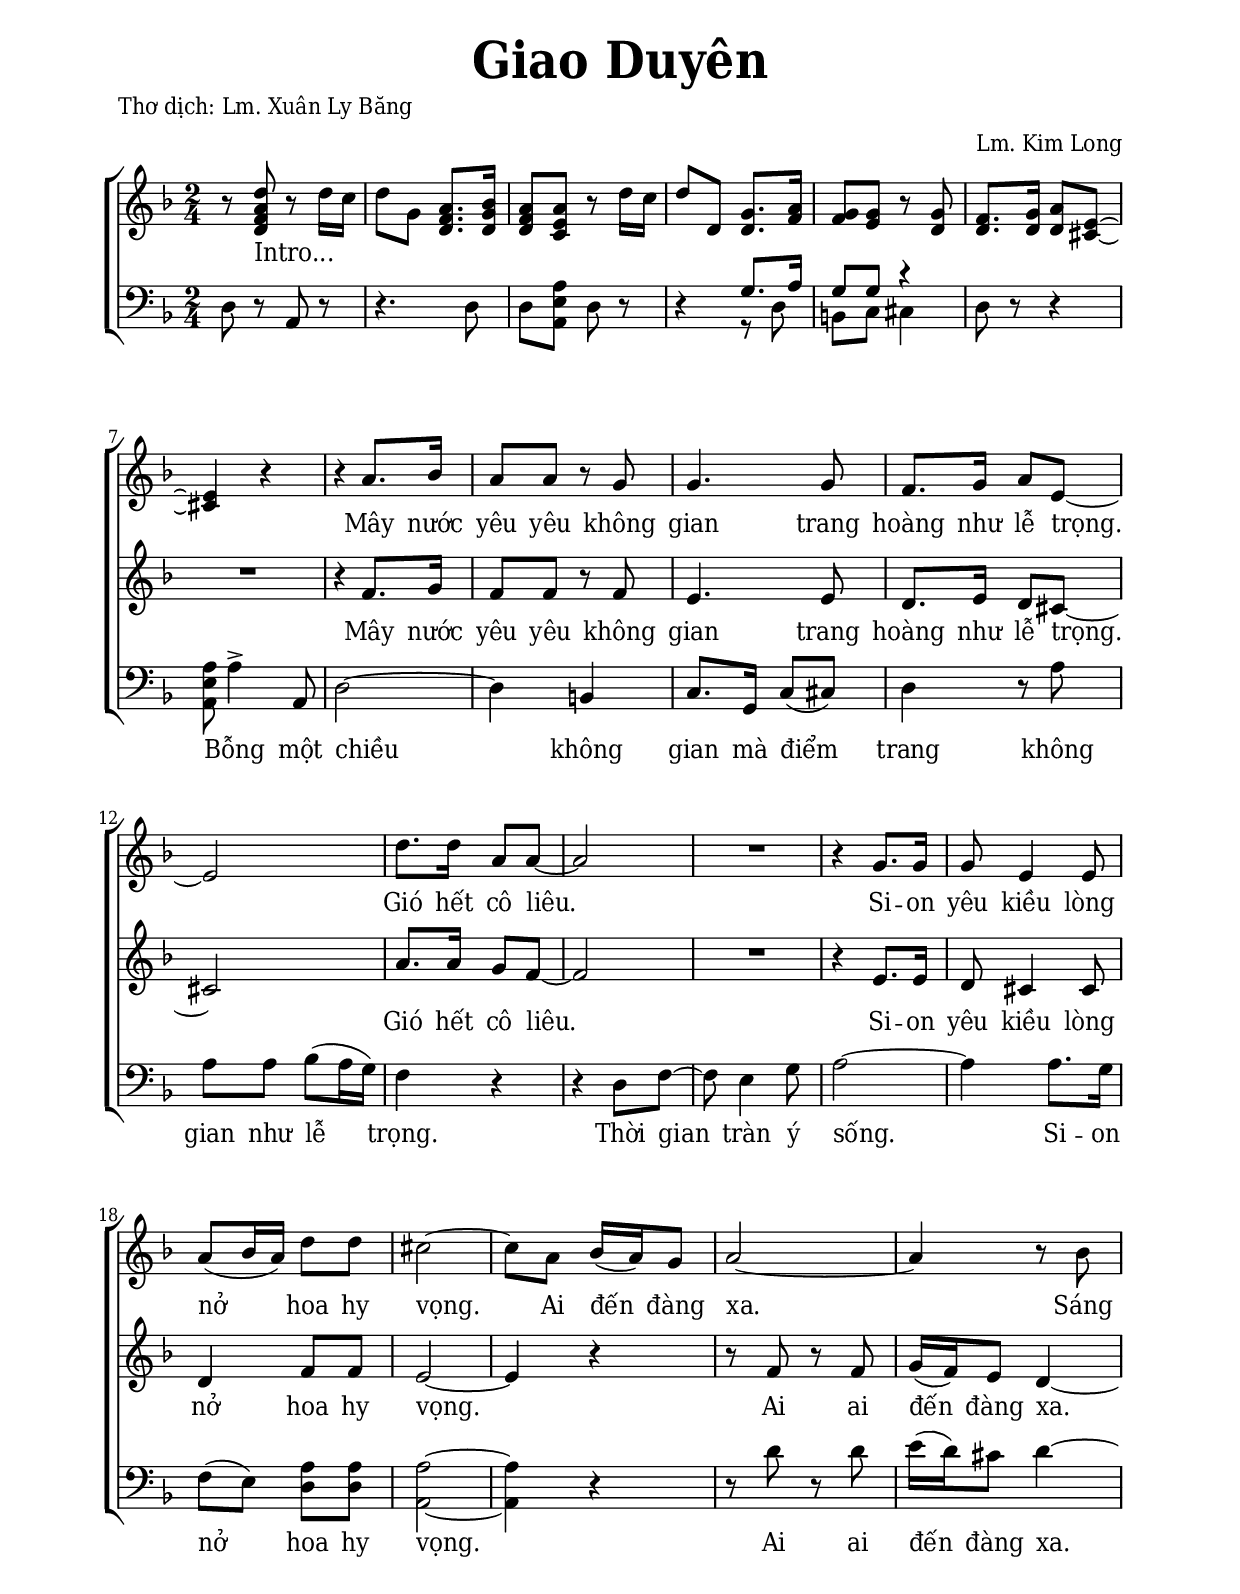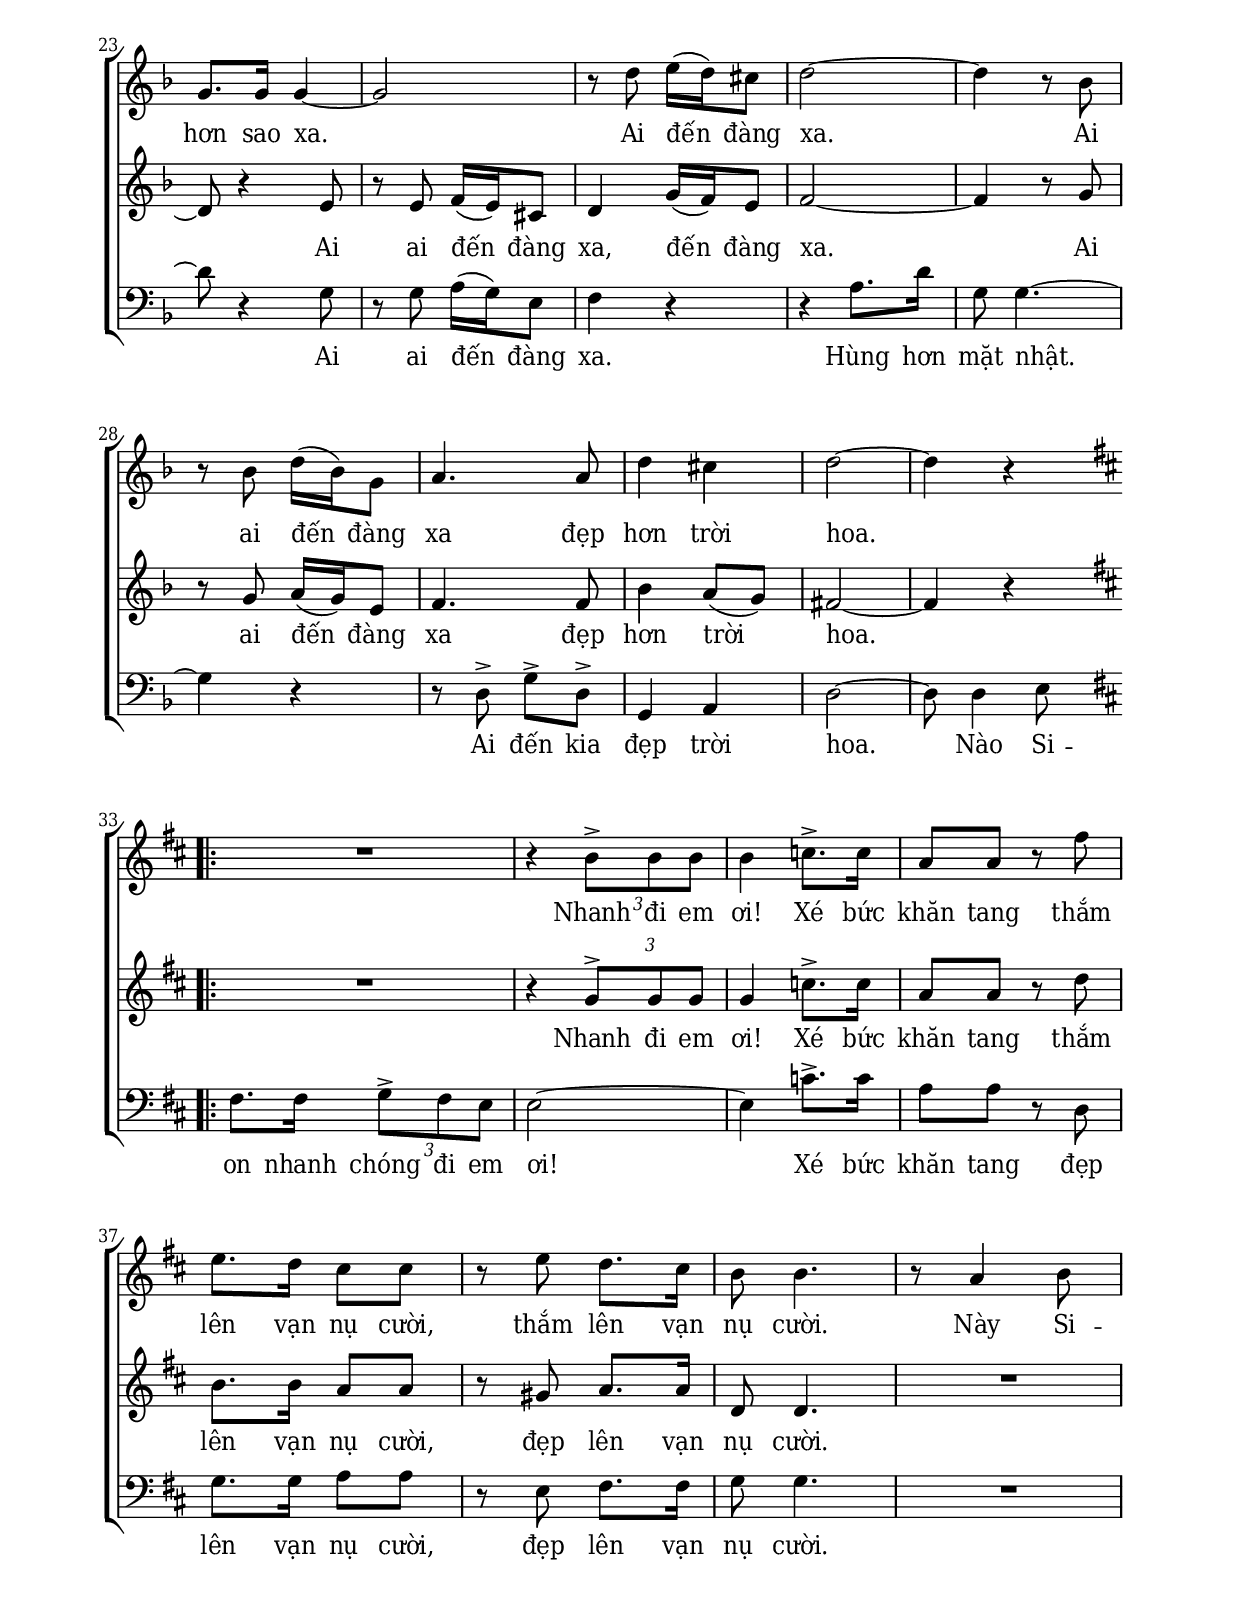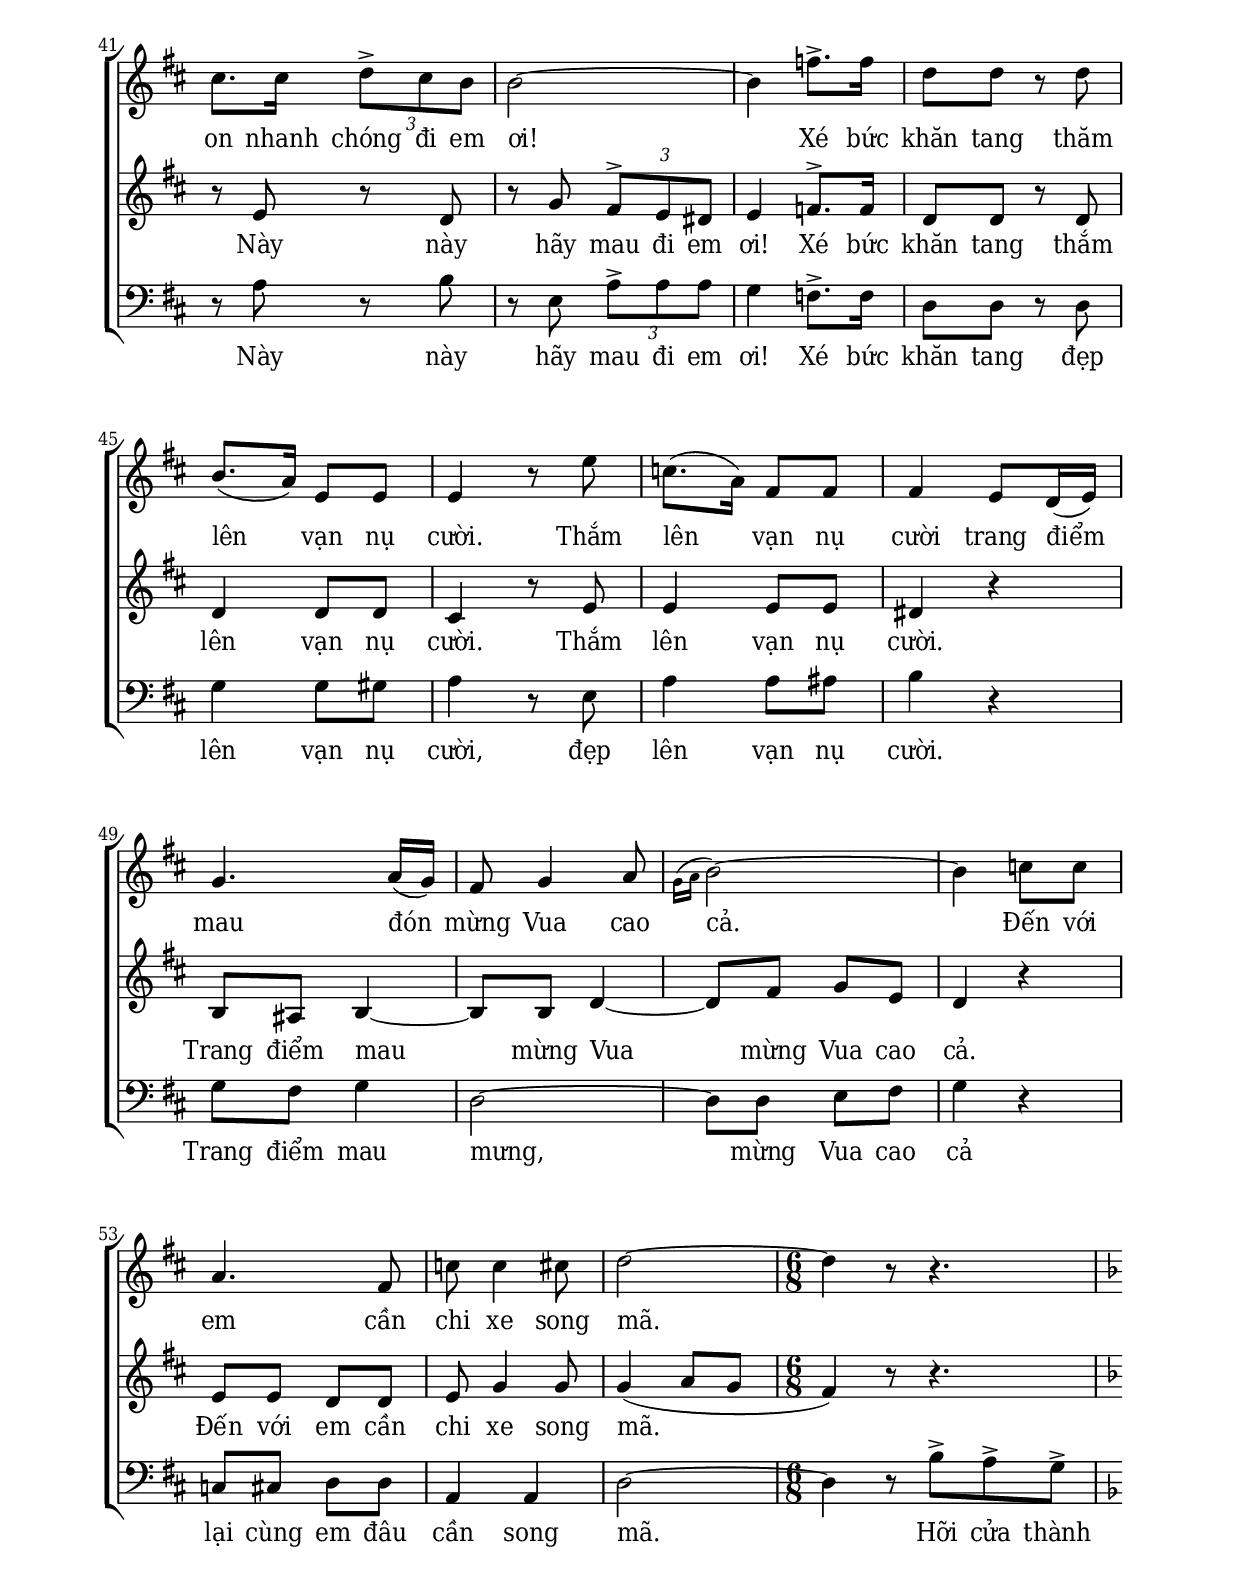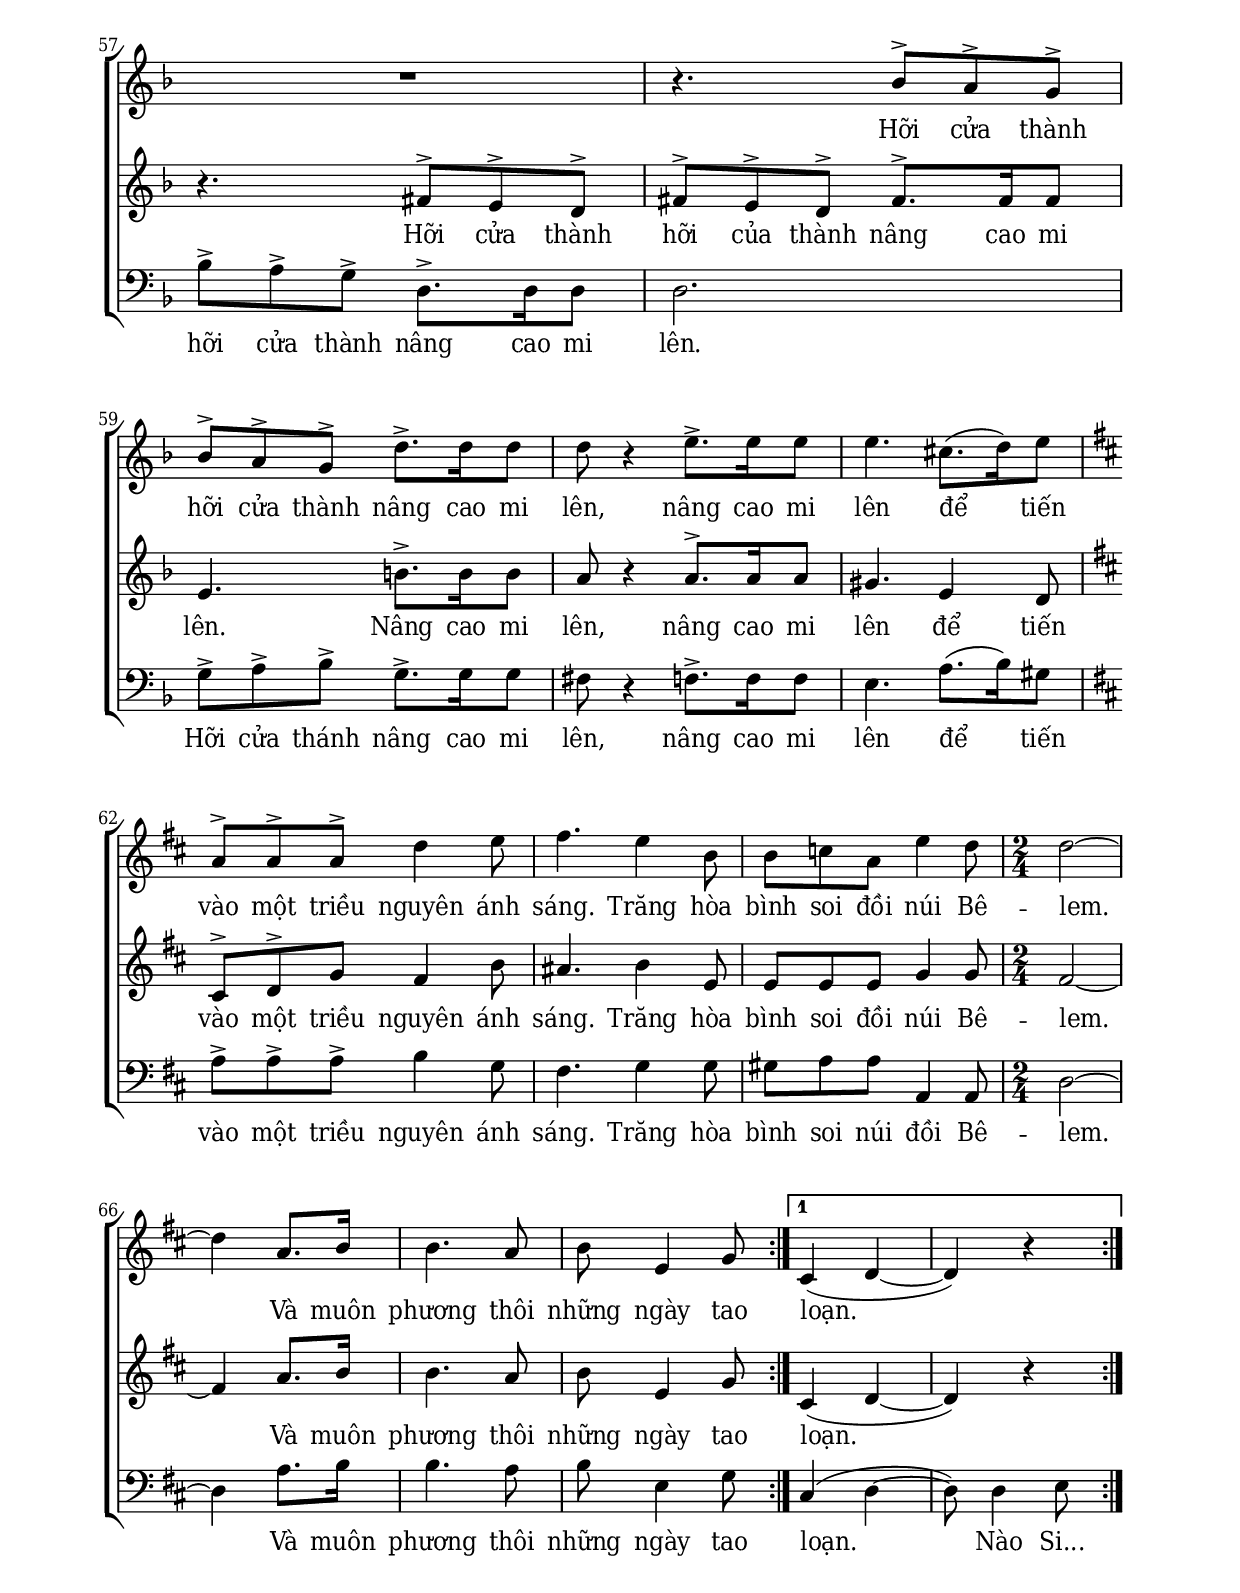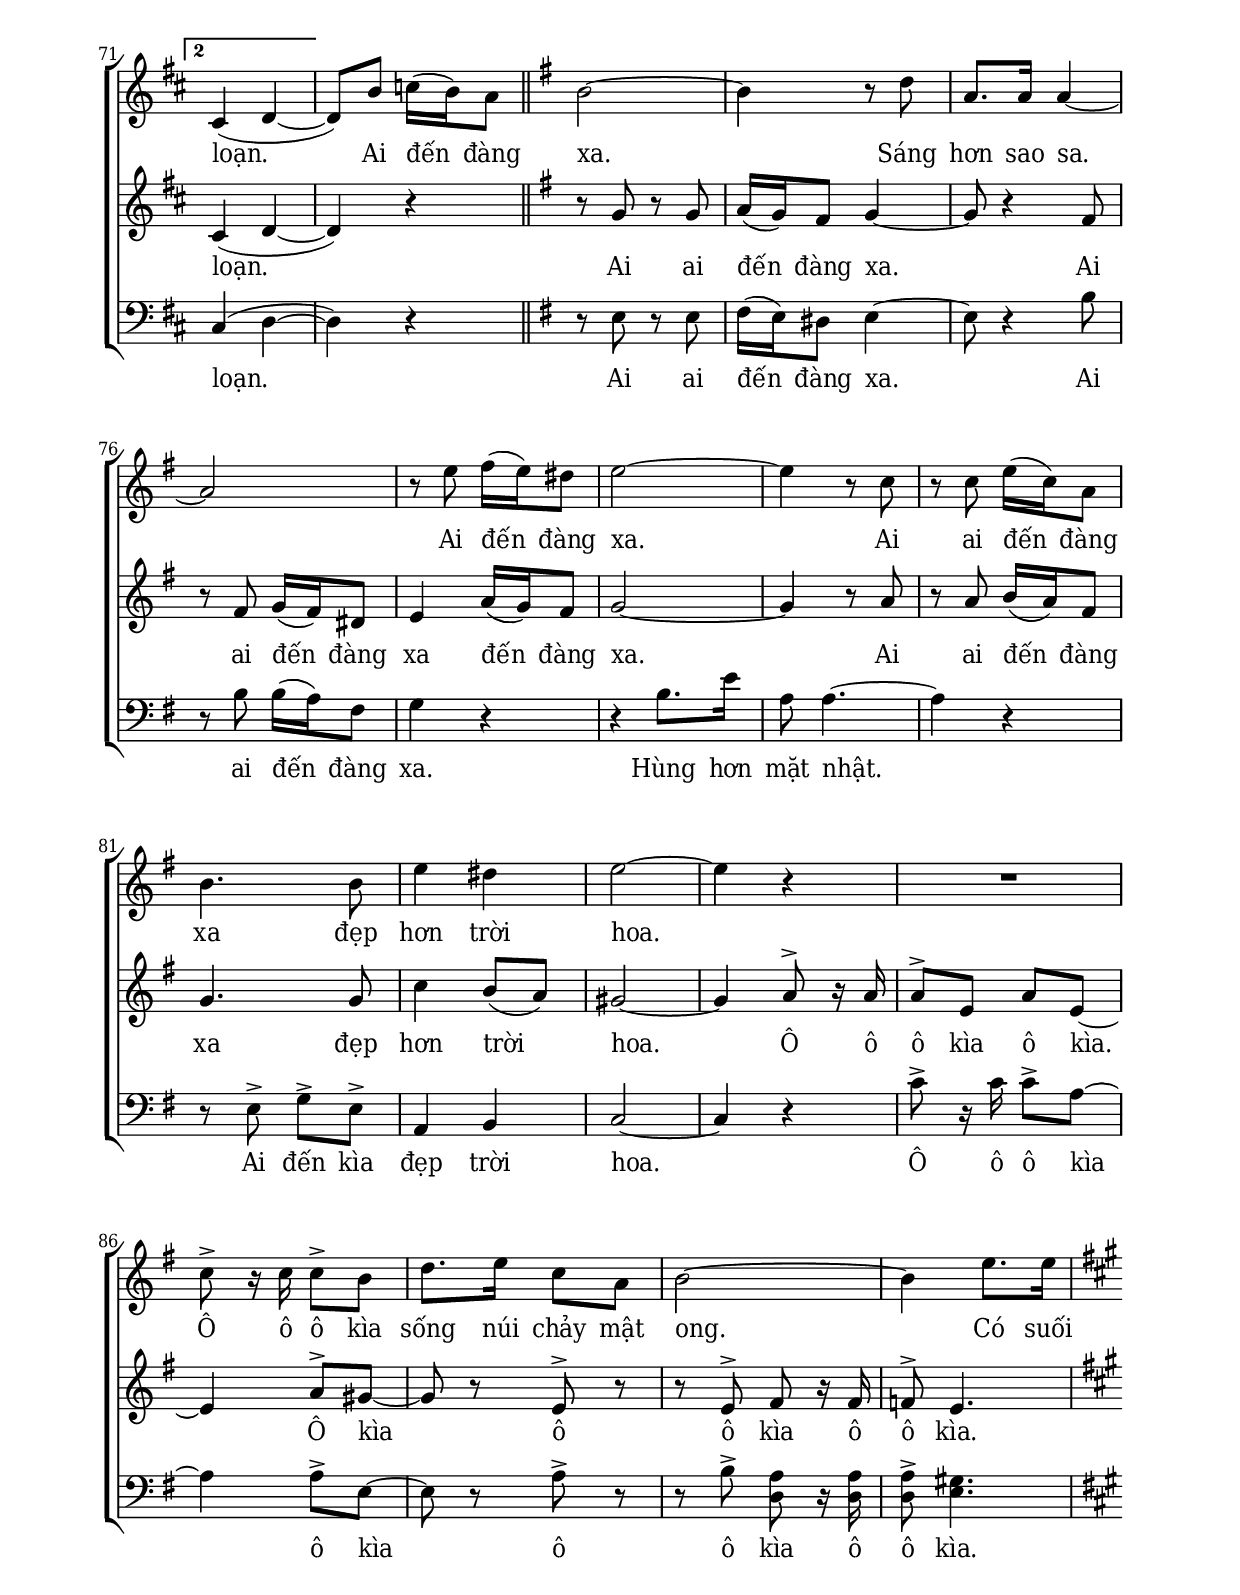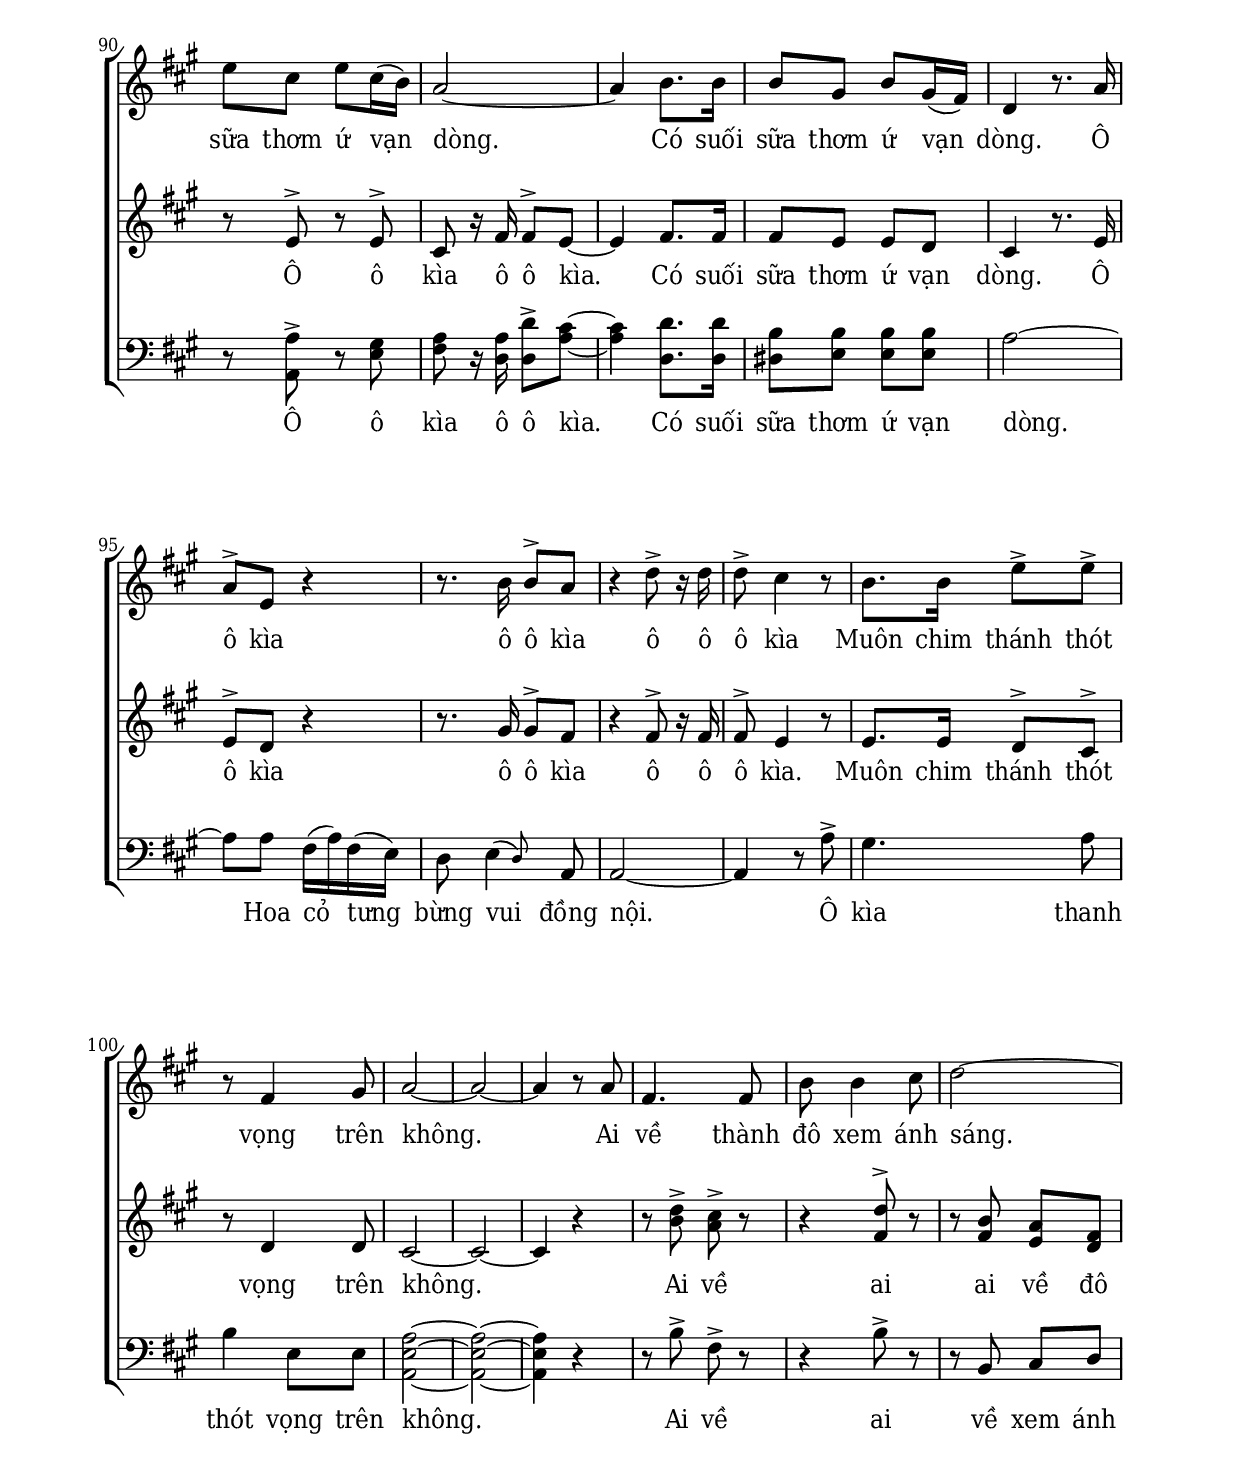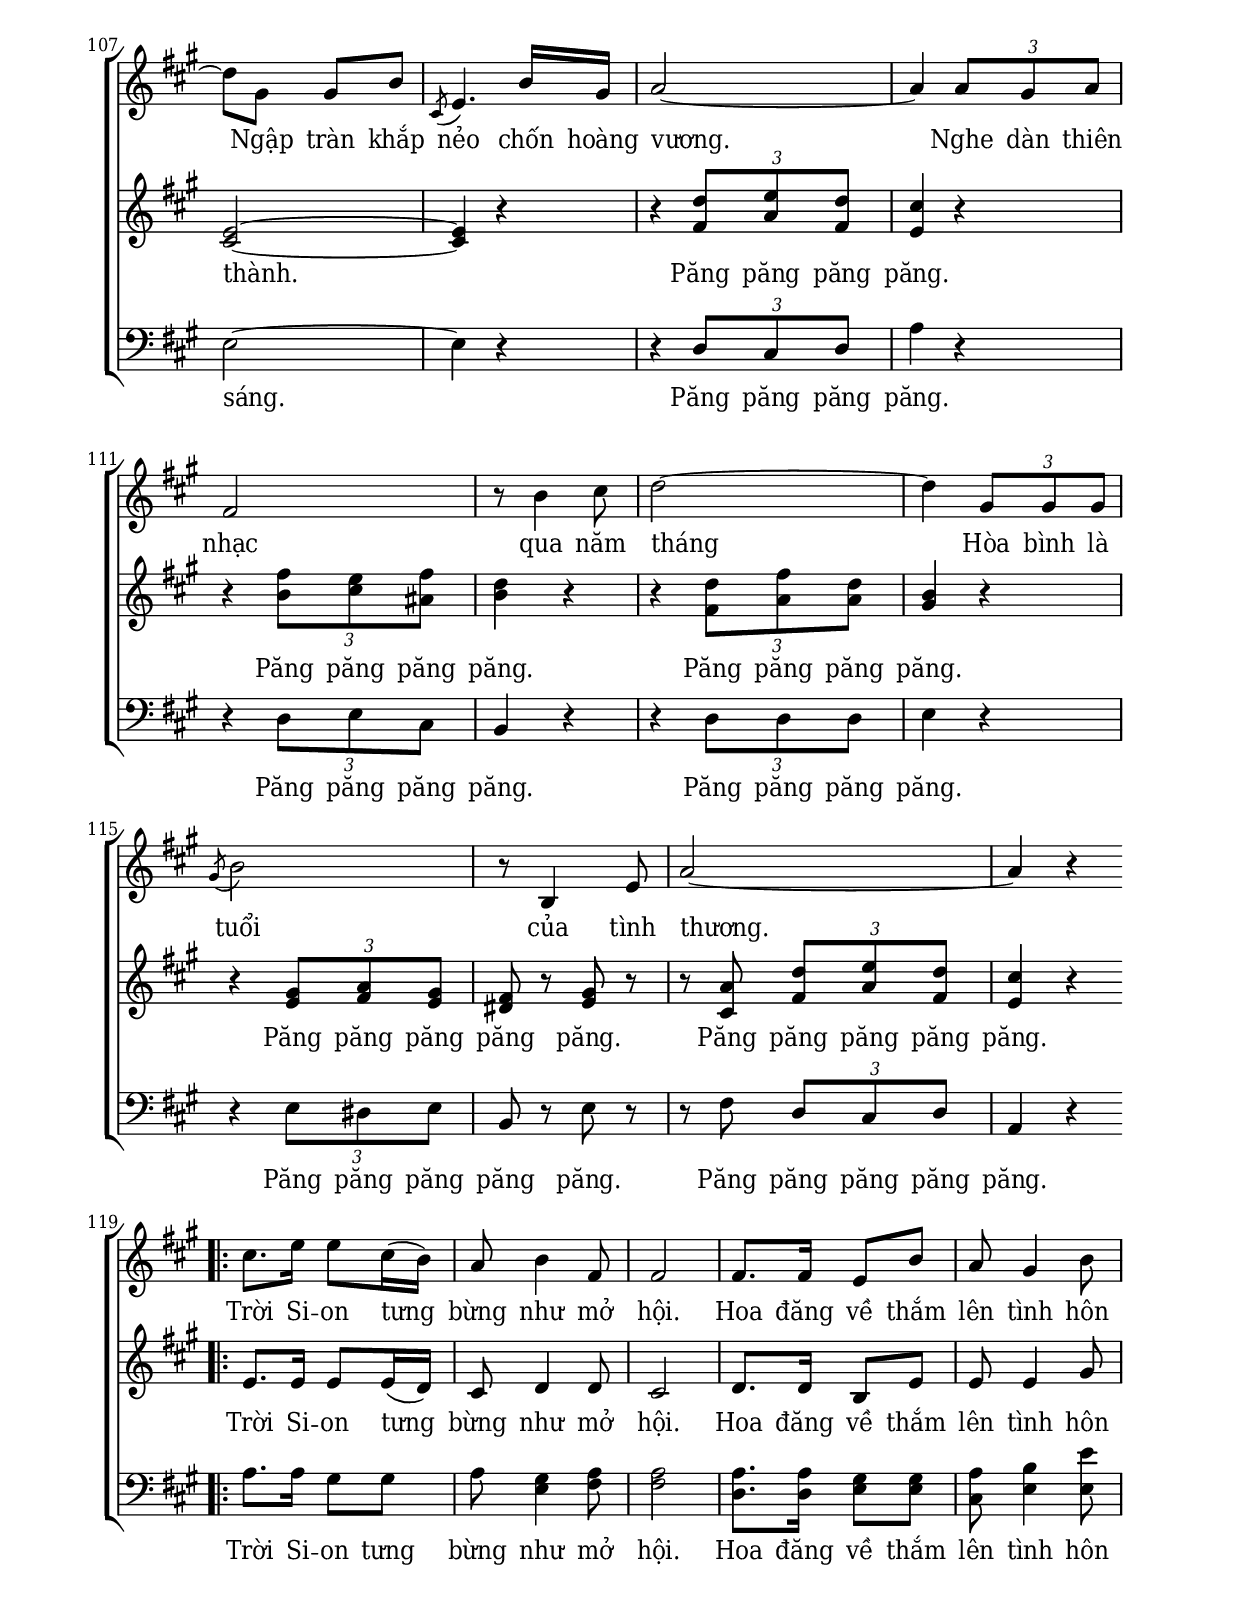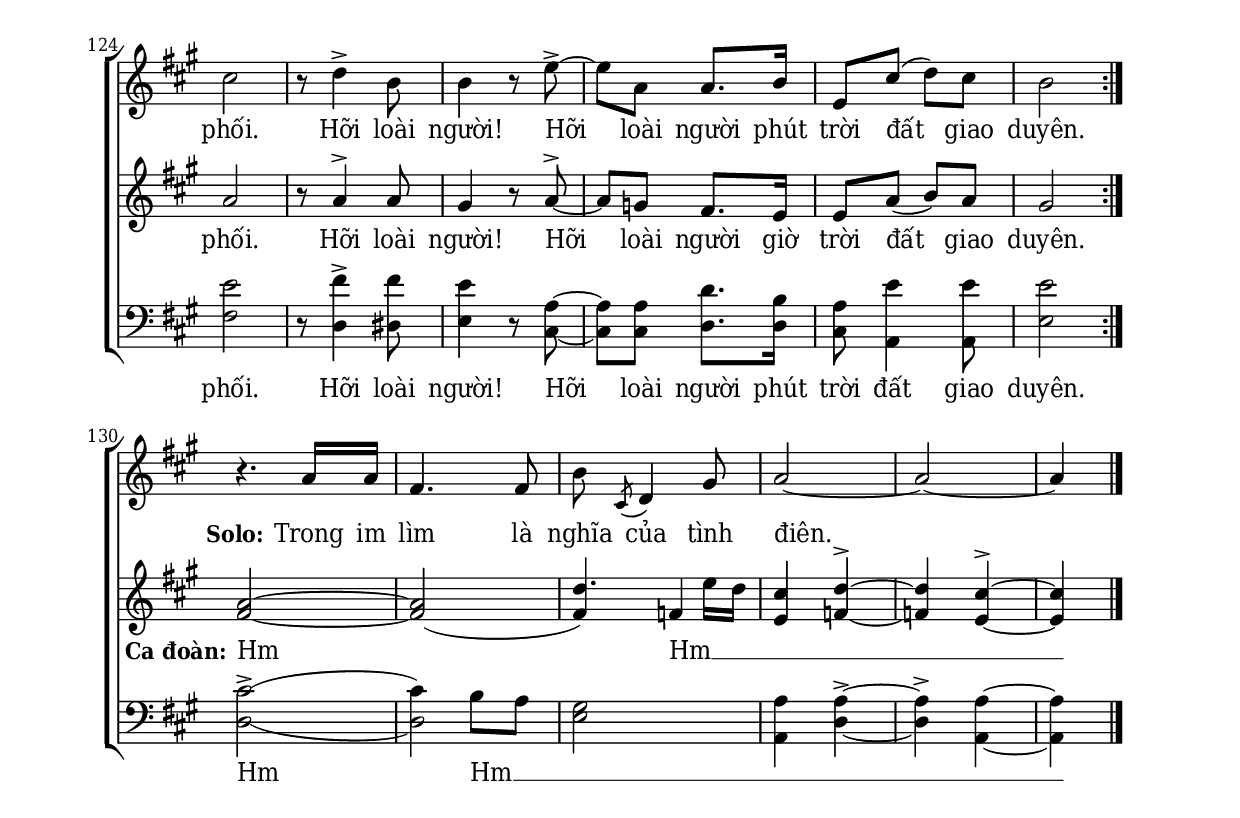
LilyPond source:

% Cài đặt chung\
\version "2.22.1"
\include "english.ly"

\header {
  title = \markup { \fontsize #3 "Giao Duyên" }
  composer = " "
  poet = "Thơ dịch: Lm. Xuân Ly Băng"
  arranger = "Lm. Kim Long"
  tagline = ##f
}

nhacPhienKhucSop = \relative c'' {
  \set Staff.printKeyCancellation = ##f
  \key f \major \time 2/4
  \set Timing.beamExceptions = #'()
  \set Timing.baseMoment = #(ly:make-moment 1/4)
  \set Timing.beatStructure = #'(1 1)
  
  r8 <d a f d>8 r d16 c |
  d8 g, <a f d>8. <bf g d>16 |
  <a f d>8 <a e c> r d16 c |
  d8 d, <g d>8. <a f>16 |
  <g f>8 <g e> r <g d> |
  <f d>8. <g d>16 <a d,>8 <e cs> ~ | \break
  <e cs>4 r4 |
  r a8. bf16 |
  a8 a r g |
  g4. g8 |
  f8. g16 a8 e ~ |
  e2 |
  d'8. d16 a8 a ~ |
  a2 |
  R2
  r4 g8. g16 |
  g8 e4 e8 |
  a8 (bf16 a) d8 d |
  cs2 ~ |
  cs8 a bf16 (a) g8 |
  a2 ~ |
  a4 r8 bf |
  g8. g16 g4 ~ |
  g2 |
  r8 d' e16 (d) cs8 |
  d2 ~ |
  d4 r8 bf |
  r8 bf d16 (bf) g8 |
  a4. a8 |
  d4 cs |
  d2 ~ |
  d4 r \break
  \bar ".|:"
  
  \key d \major
  R2
  r4 \tuplet 3/2 { b8 ^> b b } |
  b4 c!8. ^> c16 |
  a8 a r fs' |
  e8. d16 cs8 cs |
  r e d8. cs16 |
  b8 b4. |
  r8 a4 b8 |
  cs8. cs16 \tuplet 3/2 { d8 ^> cs b } |
  b2 ~ |
  b4 f'!8. ^> f16 |
  d8 d r d |
  b8. (a16) e8 e |
  e4 r8 e' |
  c!8. (a16) fs8 fs |
  fs4 e8 d16 (e) |
  g4. a16 (g) |
  fs8 g4 a8 |
  \slashedGrace { \stemDown g16 ^(a } b2 ~) \stemNeutral |
  b4 c!8 c |
  a4. fs8 |
  c'! c4 cs8 |
  d2 ~ |
  
  \time 6/8
  d4 r8 r4. | \break
  \key f \major
  R2.
  r4. bf8 ^> a ^> g ^> |
  bf ^> a ^> g ^> d'8. ^> d16 d8 |
  d r4 e8. ^> e16 e8 |
  e4. cs8. (d16) e8 | \break

  \key d \major
  a,8 ^> a ^> a ^> d4 e8 |
  fs4. e4 b8 |
  b c a e'4 d8 |
  
  \time 2/4
  d2 ~ |
  d4 a8. b16 |
  b4. a8 |
  b e,4 g8 |
  \set Score.repeatCommands = #'((volta "1") end-repeat)
  cs,4 ( d ~ |
  d4) r \bar ":|." \break
  \set Score.repeatCommands = #'((volta #f) (volta "2") end-repeat)
  cs4 (d ~ |
  \set Score.repeatCommands = #'((volta #f))
  d8) b' c!16 (b) a8 \bar "||"
  
  \key g \major
  b2 ~ |
  b4 r8 d |
  a8. a16 a4 ~ |
  a2 |
  r8 e' fs16 (e) ds8 |
  e2 ~ |
  e4 r8 c |
  r c e16 (c) a8 |
  b4. b8 |
  e4 ds |
  e2 ~ |
  e4 r |
  R2
  c8 ^> r16 c16 c8 ^> b |
  d8. e16 c8 a |
  b2 ~ |
  b4 e8. e16 | \break
  
  \key a \major
  e8 cs e cs16 (b) |
  a2 ~ |
  a4 b8. b16 |
  b8 gs b gs16 (fs) |
  d4 r8. a'16 |
  a8 ^> e r4 |
  r8. b'16 b8 ^> a |
  r4 d8 ^> r16 d16 |
  d8 ^> cs4 r8 |
  b8. b16 e8 ^> e ^> |
  r fs,4 gs8 |
  a2 ~ |
  a ~ |
  a4 r8 a |
  fs4. fs8 |
  b b4 cs8 |
  d2 ~ |
  d8 gs, gs b |
  \slashedGrace { cs,8 ( } e4.) b'16 gs |
  a2 ~ |
  a4 \tuplet 3/2 { a8 gs a } |
  fs2 |
  r8 b4 cs8 |
  d2 ~ |
  d4 \tuplet 3/2 { gs,8 gs gs } |
  \slashedGrace { gs8 ( } b2) |
  r8 b,4 e8 |
  a2 ~ |
  a4 r \bar ".|:"
  
  cs8. e16 e8 cs16 (b) |
  a8 b4 fs8 |
  fs2 |
  fs8. fs16 e8 b' |
  a gs4 b8 |
  cs2 |
  r8 d4 ^> b8 |
  b4 r8 e8 ^> ~ |
  e a, a8. b16 |
  e,8 cs' (d) cs |
  b2 \bar ":|." \break
  
  r4. a16 a |
  fs4. fs8 |
  b8 \slashedGrace { cs,8 ( } d4) gs8 |
  a2 ~ |
  a ~ |
  a4 \bar "|."
}

nhacPhienKhucAlto = \relative c' {
  \set Staff.printKeyCancellation = ##f
  \key f \major \time 2/4
  \set Timing.beamExceptions = #'()
  \set Timing.baseMoment = #(ly:make-moment 1/4)
  \set Timing.beatStructure = #'(1 1)
  
  R2*7
  r4 f8. g16 |
  f8 f r f |
  e4. e8 |
  d8. e16 d8 cs ~ |
  cs2 |
  a'8. a16 g8 f ~ |
  f2 |
  R2
  r4 e8. e16 |
  d8 cs4 cs8 |
  d4 f8 f |
  e2 ~ |
  e4 r |
  r8 f r f |
  g16 (f) e8 d4 ~ |
  d8 r4 e8 |
  r e f16 (e) cs8 |
  d4 g16 (f) e8 |
  f2 ~ |
  f4 r8 g |
  r g a16 (g) e8 |
  f4. f8 |
  bf4 a8 (g) |
  fs2 ~ |
  fs4 r |
  
  \key d \major
  R2
  r4 \tuplet 3/2 { g8 ^> g g } |
  g4 c!8. ^> c16 |
  a8 a r d |
  b8. b16 a8 a |
  r gs a8. a16 |
  d,8 d4. |
  R2
  r8 e r d |
  r g \tuplet 3/2 { fs8 ^> e ds } |
  e4 f!8. ^> f16 |
  d8 d r d |
  d4 d8 d |
  cs4 r8 e |
  e4 e8 e |
  ds4 r |
  b8 as b4 ~ |
  b8 b d4 ~ |
  d8
  \once \override NoteColumn.X-offset = 1 <>
  fs g e |
  d4 r |
  e8 e d d |
  e g4 g8 |
  g4 (a8 g |
  fs4) r8 r4. |
  
  \key f \major
  r4. fs8 ^> e ^> d ^> |
  fs ^> e ^> d ^> fs8. ^> fs16 fs8 |
  e4. b'8. ^> b16 b8 |
  a r4 a8. ^> a16 a8 |
  gs4. e4 d8 |
  
  \key d \major
  cs8 ^> d ^> g fs4 b8 |
  as4. b4 e,8 |
  e e e g4 g8 |
  
  \time 2/4
  fs2 ~ |
  fs4 a8. b16 |
  b4. a8 |
  b e,4 g8 |
  cs,4 (d ~ |
  d) r
  
  cs (d ~ |
  d) r \bar "||"
  
  \key g \major
  r8 g r g |
  a16 (g) fs8 g4 ~ |
  g8 r4 fs8 |
  r fs g16 (fs) ds8 |
  e4 a16 (g) fs8 |
  g2 ~ |
  g4 r8 a |
  r8 a b16 (a) fs8 |
  g4. g8 |
  c4 b8 (a) |
  gs2 ~ |
  gs4 a8 ^> r16 a16 |
  a8 ^> e a e ~ |
  e4 a8 ^> gs ~ |
  gs r e ^> r |
  r e ^> fs r16 fs16 |
  f!8 ^> e4. |
  
  \key a \major
  r8 e ^> r e ^> |
  cs r16 fs fs8 ^> e ~ |
  e4 fs8. fs16 |
  fs8 e e d |
  cs4 r8. e16 |
  e8 ^> d r4 |
  r8. gs16 gs8 ^> fs |
  r4 fs8 ^> r16 fs16 |
  fs8 ^> e4 r8 |
  e8. e16 d8 ^> cs ^> |
  r8 d4 d8 |
  cs2 ~ |
  cs ~ |
  cs4 r |
  r8 <d' b> ^> <cs a> ^> r |
  r4 <d fs,>8 ^> r |
  r <b fs> <a e> <fs d> |
  <e cs>2 ~ |
  <e cs>4 r |
  r \tuplet 3/2 { <d' fs,>8 <e a,> <d fs,> } |
  <cs e,>4 r |
  r \tuplet 3/2 { <fs b,>8 <e cs> <fs as,> } |
  <d b>4 r |
  r \tuplet 3/2 { <d fs,>8 <fs a,> <d a> } |
  <b gs>4 r |
  r \tuplet 3/2 { <gs e>8 <a fs> <gs e> } |
  <fs ds> r <gs e> r |
  r <a cs,> \tuplet 3/2 { <d fs,>8 <e a,> <d fs,> } |
  <cs e,>4 r
  
  e,8. e16 e8 e16 (d) |
  cs8 d4 d8 |
  cs2 |
  d8. d16 b8 e |
  e e4 gs8 |
  a2 |
  r8 a4 ^> a8 |
  gs4 r8 a ^> ~ |
  a g! fs8. e16 |
  e8 a (b) a |
  gs2
  
  <a fs>2 ~ |
  <a fs\=2(> |
  <<
    {
      d4. e16 d
    }
    {
      fs,4\=2) f!
    }
  >>
  \oneVoice
  <cs' e,>4 <d f,!> ^> ~ |
  <d f,!> <cs e,> ^> ~ |
  <cs e,> \bar "|."
}

nhacPhienKhucBas = \relative c {
  \set Staff.printKeyCancellation = ##f
  \key f \major \time 2/4
  \set Timing.beamExceptions = #'()
  \set Timing.baseMoment = #(ly:make-moment 1/4)
  \set Timing.beatStructure = #'(1 1)
  
  d8 r a r |
  r4. d8 |
  d <a' e a,> d, r |
  r4
  <<
    {
      \voiceOne g8. a16 |
      g8 g r4
    }
    \new Voice = "splitpart" {
	    \voiceTwo r8 d |
	    b! c cs4
    }
  >>
  \oneVoice
  d8 r r4 |
  <a' e a,>8
  
  a4 ^> a,8 |
  d2 ~ |
  d4 b! |
  c8. g16 c8 (cs) |
  d4 r8 a' |
  a a bf (a16 g) |
  f4 r |
  r d8 f ~ |
  f8 e4 g8 |
  a2 ~ |
  a4 a8. g16 |
  f8 (e) <a d,> <a d,> |
  <a a,>2 ~ |
  <a a,>4 r |
  r8 d r d |
  e16 (d) cs8 d4 ~ |
  d8 r4 g,8 |
  r g a16 (g) e8 |
  f4 r |
  r a8. d16 |
  g,8 g4. ~ |
  g4 r |
  r8 d ^> g ^> d ^> |
  g,4 a |
  d2 ~ |
  d8 d4 e8 |
  
  \key d \major
  fs8. fs16 \tuplet 3/2 { g8 ^> fs e } |
  e2 ~ |
  e4 c'!8. ^> c16 |
  a8 a r d, |
  g8. g16 a8 a |
  r e fs8. fs16 |
  g8 g4. |
  R2
  r8 a r b |
  r e, \tuplet 3/2 { a8 ^> a a } |
  g4 f!8. ^> f16 |
  d8 d r d |
  g4 g8 gs |
  a4 r8 e |
  a4 a8 as |
  b4 r |
  g8 fs g4 |
  d2 ~ |
  d8 d e fs |
  g4 r |
  c,!8 cs d d |
  a4 a |
  d2 ~ |
  d4 r8 b'8 ^> a ^> g ^>
  
  \key f \major
  bf ^> a ^> g ^> d8. ^> d16 d8 |
  d2. |
  g8 ^> a ^> bf ^> g8. ^> g16 g8 |
  fs r4 f!8. ^> f16 f8 |
  e4. a8. (bf16) gs8 |
  
  \key d \major
  a ^> a ^> a ^> b4 g8 |
  fs4. g4 g8 |
  gs a a a,4 a8 |
  
  \time 2/4
  d2 ~ |
  d4 a'8. b16 |
  b4. a8 |
  b e,4 g8 |
  cs,4 (d ~ |
  d8) d4 e8
  
  cs4 (d ~ |
  d) r
  
  \key g \major
  r8 e r e |
  fs16 (e) ds8 e4 ~ |
  e8 r4 b'8 |
  r b b16 (a) fs8 |
  g4 r |
  r b8. e16 |
  a,8 a4. ~ |
  a4 r |
  r8 e ^> g ^> e ^> |
  a,4 b |
  c2 ~ |
  c4 r |
  c'8 ^> r16 c c8 ^> a ~ |
  a4 a8 ^> e ~ |
  e r a8 ^> r |
  r b ^> <a d,> r16 <a d,> |
  <a d,>8 ^> <gs e>4. |
  
  \key a \major
  r8 <a a,> ^> r <gs e> |
  <a fs> r16 <a d,> <d d,>8 ^> <cs a> ~ |
  <cs a>4 <d d,>8. <d d,>16 |
  <b ds,>8 <b e,> <b e,> <b e,> |
  a2 ~ |
  a8 a fs16 (a) fs (e) |
  #(define afterGraceFraction (cons 1 2))
  d8 \afterGrace e4 ( { d8) } a8 |
  a2 ~ |
  a4 r8 a' ^> |
  gs4. a8 |
  b4 e,8 e |
  <a e a,>2 ~ |
  <a e a,> ~ |
  <a e a,>4 r |
  r8 b ^> fs ^> r |
  r4 b8 ^> r |
  r b, cs d |
  e2 ~ |
  e4 r |
  r \tuplet 3/2 { d8 cs d } |
  a'4 r |
  r \tuplet 3/2 { d,8 e cs } |
  b4 r |
  r \tuplet 3/2 { d8 d d } |
  e4 r |
  r \tuplet 3/2 { e8 ds e } |
  b8 r e r |
  r fs \tuplet 3/2 { d cs d } |
  a4 r \bar ".|:"
  
  a'8. a16 gs8 gs |
  a <gs e>4 <a fs>8 |
  <a fs>2 |
  <a d,>8. <a d,>16 <gs e>8 <gs e> |
  <a cs,> <b e,>4 <e e,>8 |
  <e fs,>2 |
  r8 <fs d,>4 ^> <fs ds,>8 |
  <e e,>4 r8 <a, cs,>8 ~ |
  <a cs,> <a cs,> <d d,>8. <b d,>16 |
  <a cs,>8 <e' a,,>4 <e a,,>8 |
  <e e,>2
  
  <cs\=1^( d,\=2_(> ^> |
  <<
    {
      cs4\=1) b8 a
    }
    {
      d,2\=2)
    }
  >>
  \oneVoice
  <gs e>2 |
  <a a,>4 <a d,> ^> ~ |
  <a d,> ^> <a a,> ~ |
  <a a,>
}

loiPhienKhucSop = \lyrics {
  Intro... \repeat unfold 21 { _ }
  Mây nước yêu yêu
  không gian trang hoàng như lễ trọng.
  Gió hết cô liêu.
  Si -- on yêu kiều lòng nở hoa hy vọng.
  Ai đến đàng xa.
  Sáng hơn sao xa.
  Ai đến đàng xa. Ai ai đến đàng xa
  đẹp hơn trời hoa.
  Nhanh đi em ơi! Xé bức khăn tang
  thắm lên vạn nụ cười, thắm lên vạn nụ cười.
  Này Si -- on nhanh chóng đi em ơi!
  Xé bức khăn tang thăm lên vạn nụ cười.
  Thắm lên vạn nụ cười
  trang điểm mau đón mừng Vua cao cả.
  Đến với em cần chi xe song mã.
  Hỡi cửa thành hỡi cửa thành nâng cao mi lên,
  nâng cao mi lên để tiến vào một triều nguyên ánh sáng.
  Trăng hòa bình soi đồi núi Bê -- lem.
  Và muôn phương thôi những ngày tao loạn.
  loạn.
  Ai đến đàng xa.
  Sáng hơn sao sa.
  Ai đến đàng xa.
  Ai ai đến đàng xa đẹp hơn trời hoa.
  Ô ô ô kìa sống núi chảy mật ong.
  Có suối sữa thơm ứ vạn dòng.
  Có suối sữa thơm ứ vạn dòng.
  Ô ô kìa ô ô kìa ô ô ô kìa
  Muôn chim thánh thót vọng trên không.
  Ai về thành đô xem ánh sáng.
  Ngập tràn khắp nẻo chốn hoàng vương.
  Nghe dàn thiên nhạc qua năm tháng
  Hòa bình là tuổi của tình thương.
  Trời Si -- on tưng bừng như mở hội.
  Hoa đăng về thắm lên tình hôn phối.
  Hỡi loài người!
  Hỡi loài người phút trời đất giao duyên.
  
  \set stanza = "Solo:"
  Trong im lìm là nghĩa của tình điên.
}

loiPhienKhucAlto = \lyrics {
  Mây nước yêu yêu không gian trang hoàng như lễ trọng.
  Gió hết cô liêu.
  Si -- on yêu kiều lòng nở hoa hy vọng.
  Ai ai đến đàng xa.
  Ai ai đến đàng xa, đến đàng xa.
  Ai ai đến đàng xa đẹp hơn trời hoa.
  Nhanh đi em ơi!
  Xé bức khăn tang thắm lên vạn nụ cười,
  đẹp lên vạn nụ cười.
  Này này hãy mau đi em ơi!
  Xé bức khăn tang thắm lên vạn nụ cười.
  Thắm lên vạn nụ cười.
  Trang điểm mau mừng Vua mừng Vua cao cả.
  Đến với em cần chi xe song mã.
  Hỡi cửa thành hỡi của thành nâng cao mi lên.
  Nâng cao mi lên,
  nâng cao mi lên để tiến vào một triều nguyên ánh sáng.
  Trăng hòa bình soi đồi núi Bê -- lem.
  Và muôn phương thôi những ngày tao loạn.
  loạn.
  Ai ai đến đàng xa.
  Ai ai đến đàng xa đến đàng xa.
  Ai ai đến đàng xa đẹp hơn trời hoa.
  Ô ô ô kìa ô kìa.
  Ô kìa ô ô kìa ô ô kìa.
  Ô ô kìa ô ô kìa.
  Có suối sữa thơm ứ vạn dòng. Ô ô kìa ô ô kìa
  ô ô ô kìa. Muôn chim thánh thót vọng trên không.
  Ai về ai ai về đô thành.
  Păng păng păng păng.
  Păng păng păng păng.
  Păng păng păng păng.
  Păng păng păng păng păng.
  Păng păng păng păng păng.
  Trời Si -- on tưng bừng như mở hội.
  Hoa đăng về thắm lên tình hôn phối.
  Hỡi loài người!
  Hỡi loài người giờ trời đất giao duyên.
  
  \set stanza = " Ca đoàn:"
  Hm Hm __ _ _ _ _ _
}

loiPhienKhucBas = \lyrics {
  \repeat unfold 12 { _ }
  Bỗng một chiều không gian mà điểm trang
  không gian như lễ trọng.
  Thời gian tràn ý sống.
  Si -- on nở hoa hy vọng.
  Ai ai đến đàng xa.
  Ai ai đến đàng xa.
  Hùng hơn mặt nhật.
  Ai đến kia đẹp trời hoa.
  Nào Si -- on nhanh chóng đi em ơi!
  Xé bức khăn tang
  đẹp lên vạn nụ cười, đẹp lên vạn nụ cười.
  Này này hãy mau đi em ơi!
  Xé bức khăn tang
  đẹp lên vạn nụ cười, đẹp lên vạn nụ cười.
  Trang điểm mau mưng, mừng Vua cao cả
  lại cùng em đâu cần song mã.
  Hỡi cửa thành hỡi cửa thành nâng cao mi lên.
  Hỡi cửa thánh nâng cao mi lên,
  nâng cao mi lên để tiến vào một triều nguyên ánh sáng.
  Trăng hòa bình soi núi đồi Bê -- lem.
  Và muôn phương thôi những ngày tao loạn.
  Nào Si...
  loạn.
  Ai ai đến đàng xa.
  Ai ai đến đàng xa.
  Hùng hơn mặt nhật. Ai đến kìa đẹp trời hoa.
  Ô ô ô kìa ô kìa ô ô kìa ô ô kìa.
  Ô ô kìa ô ô kìa.
  Có suối sữa thơm ứ vạn dòng.
  Hoa cỏ tưng bừng vui đồng nội.
  Ô kìa thanh thót vọng trên không.
  Ai về ai về xem ánh sáng.
  Păng păng păng păng.
  Păng păng păng păng.
  Păng păng păng păng.
  Păng păng păng păng păng.
  Păng păng păng păng păng.
  Trời Si -- on tưng bừng như mở hội.
  Hoa đăng về thắm lên tình hôn phối.
  Hỡi loài người!
  Hỡi loài người phút trời đất giao duyên.
  Hm Hm __ _ _ _ _ _
}

% Dàn trang
\paper {
  #(set-paper-size "a4")
  top-margin = 15\mm
  bottom-margin = 20\mm
  left-margin = 20\mm
  right-margin = 20\mm
  indent = #0
  #(define fonts
	 (make-pango-font-tree "Deja Vu Serif Condensed"
	 		       "Deja Vu Serif Condensed"
			       "Deja Vu Serif Condensed"
			       (/ 20 20)))
  print-page-number = ##f
  system-system-spacing = #'((basic-distance . 13)
                             (minimum-distance . 13)
                             (padding . 2))
  score-system-spacing = #'((basic-distance . 13)
                             (minimum-distance . 13)
                             (padding . 2))
  page-count = 8
}

TongNhip = {
  \key g \major \time 2/4
  \set Timing.beamExceptions = #'()
  \set Timing.baseMoment = #(ly:make-moment 1/4)
}

% Đổi kích thước nốt cho bè phụ
notBePhu =
#(define-music-function (font-size music) (number? ly:music?)
   (for-some-music
     (lambda (m)
       (if (music-is-of-type? m 'rhythmic-event)
           (begin
             (set! (ly:music-property m 'tweaks)
                   (cons `(font-size . ,font-size)
                         (ly:music-property m 'tweaks)))
             #t)
           #f))
     music)
   music)

\score {
  \new ChoirStaff <<
    \new Staff <<
      \new Voice = "beSop" {
        \clef treble \nhacPhienKhucSop
      }
      \new Lyrics \lyricsto beSop \loiPhienKhucSop
    >>
    \new Staff <<
      \new Voice = "beAlto" {
        \clef treble \nhacPhienKhucAlto
      }
      \new Lyrics \lyricsto beAlto \loiPhienKhucAlto
    >>
    \new Staff <<
      \new Voice = "beBas" {
        \clef bass \nhacPhienKhucBas
      }
      \new Lyrics \lyricsto beBas \loiPhienKhucBas
    >>
  >>
  \layout {
    %\override Lyrics.LyricText.font-size = #+2
    \override Lyrics.LyricSpace.minimum-distance = #1.2
    %\override Score.BarNumber.break-visibility = ##(#f #f #f)
    \override LyricHyphen.minimum-distance = #1
    \override Staff.VerticalAxisGroup.staff-staff-spacing =
        #'((basic-distance . 8)
	   (minimum-distance . 8)
	   (padding . 1))
    \context {
      \Staff \RemoveEmptyStaves
      \override VerticalAxisGroup.remove-first = ##t
    }
  }
}
